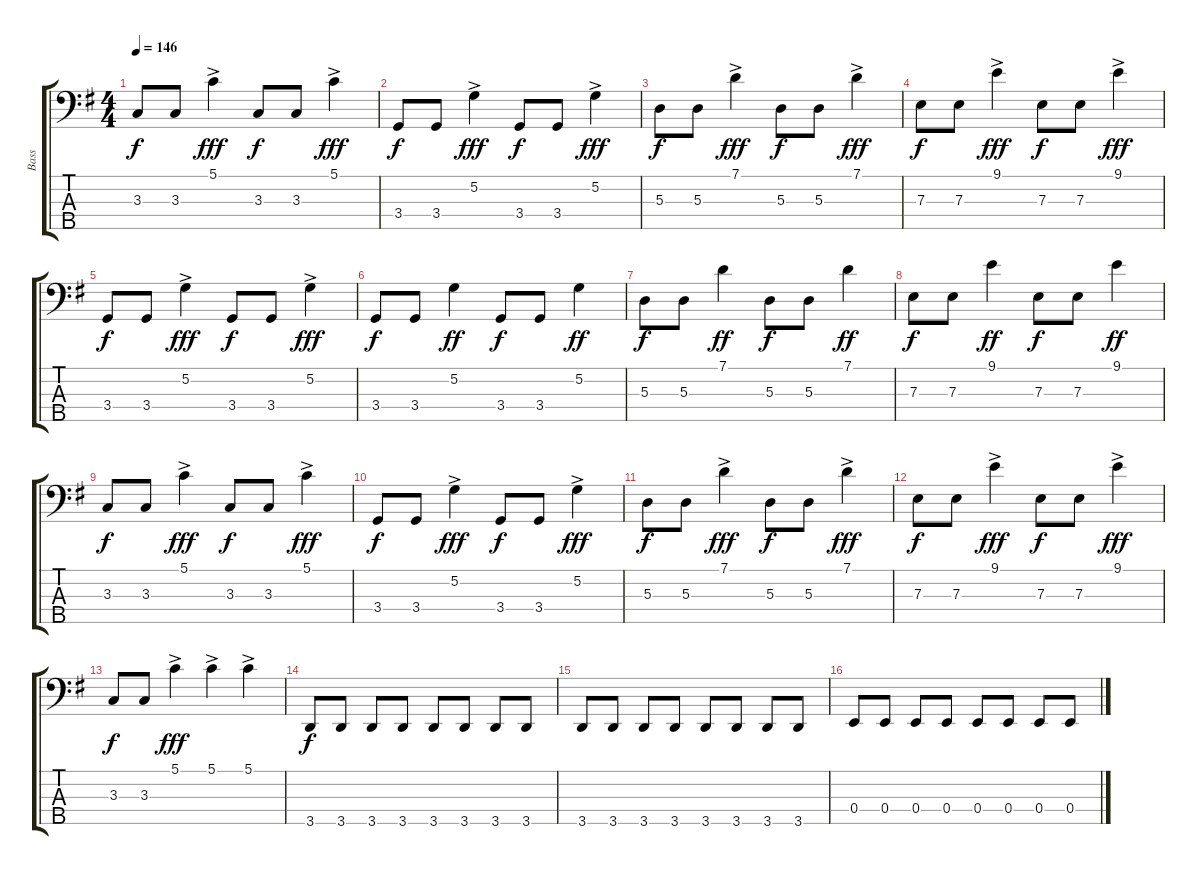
\track ("Bass" "Bass") {instrument electricbassfinger}
\staff {score tabs}
\tuning (G2 D2 A1 E1 B0) {hide}
\ts (4 4)
\tempo 146
\clef f4
\ks g
3.3.8{dy f} 3.3.8 5.1{ac}.4{dy fff} 3.3.8{dy f} 3.3.8 5.1{ac}.4{dy fff} |
3.4.8{dy f} 3.4.8 5.2{ac}.4{dy fff} 3.4.8{dy f} 3.4.8 5.2{ac}.4{dy fff} |
5.3.8{dy f} 5.3.8 7.1{ac}.4{dy fff} 5.3.8{dy f} 5.3.8 7.1{ac}.4{dy fff} |
7.3.8{dy f} 7.3.8 9.1{ac}.4{dy fff} 7.3.8{dy f} 7.3.8 9.1{ac}.4{dy fff} |
3.4.8{dy f} 3.4.8 5.2{ac}.4{dy fff} 3.4.8{dy f} 3.4.8 5.2{ac}.4{dy fff} |
3.4.8{dy f} 3.4.8 5.2.4{dy ff} 3.4.8{dy f} 3.4.8 5.2.4{dy ff} |
5.3.8{dy f} 5.3.8 7.1.4{dy ff} 5.3.8{dy f} 5.3.8 7.1.4{dy ff} |
7.3.8{dy f} 7.3.8 9.1.4{dy ff} 7.3.8{dy f} 7.3.8 9.1.4{dy ff} |
3.3.8{dy f} 3.3.8 5.1{ac}.4{dy fff} 3.3.8{dy f} 3.3.8 5.1{ac}.4{dy fff} |
3.4.8{dy f} 3.4.8 5.2{ac}.4{dy fff} 3.4.8{dy f} 3.4.8 5.2{ac}.4{dy fff} |
5.3.8{dy f} 5.3.8 7.1{ac}.4{dy fff} 5.3.8{dy f} 5.3.8 7.1{ac}.4{dy fff} |
7.3.8{dy f} 7.3.8 9.1{ac}.4{dy fff} 7.3.8{dy f} 7.3.8 9.1{ac}.4{dy fff} |
3.3.8{dy f} 3.3.8 5.1{ac}.4{dy fff} 5.1{ac}.4 5.1{ac}.4 |
3.5.8{dy f} 3.5.8 3.5.8 3.5.8 3.5.8 3.5.8 3.5.8 3.5.8 |
3.5.8 3.5.8 3.5.8 3.5.8 3.5.8 3.5.8 3.5.8 3.5.8 |
0.4.8 0.4.8 0.4.8 0.4.8 0.4.8 0.4.8 0.4.8 0.4.8
